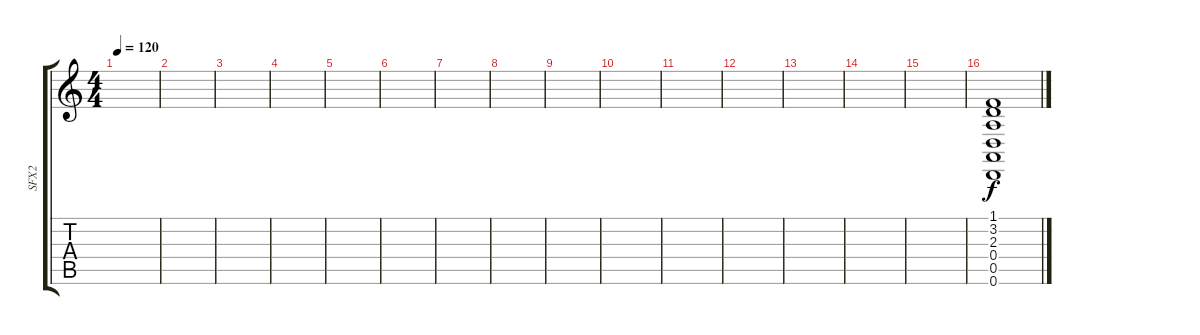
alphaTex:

\track ("SFX2" "SFX2") {instrument gunshot}
\staff {score tabs}
\tuning (E4 B3 G3 D3 A2 D2) {hide}
\ts (4 4)
\tempo 120
\clef g2
\ks c
|
|
|
|
|
|
|
|
|
|
|
|
|
|
|
(1.1 3.2 2.3 0.4 0.5 0.6).1
